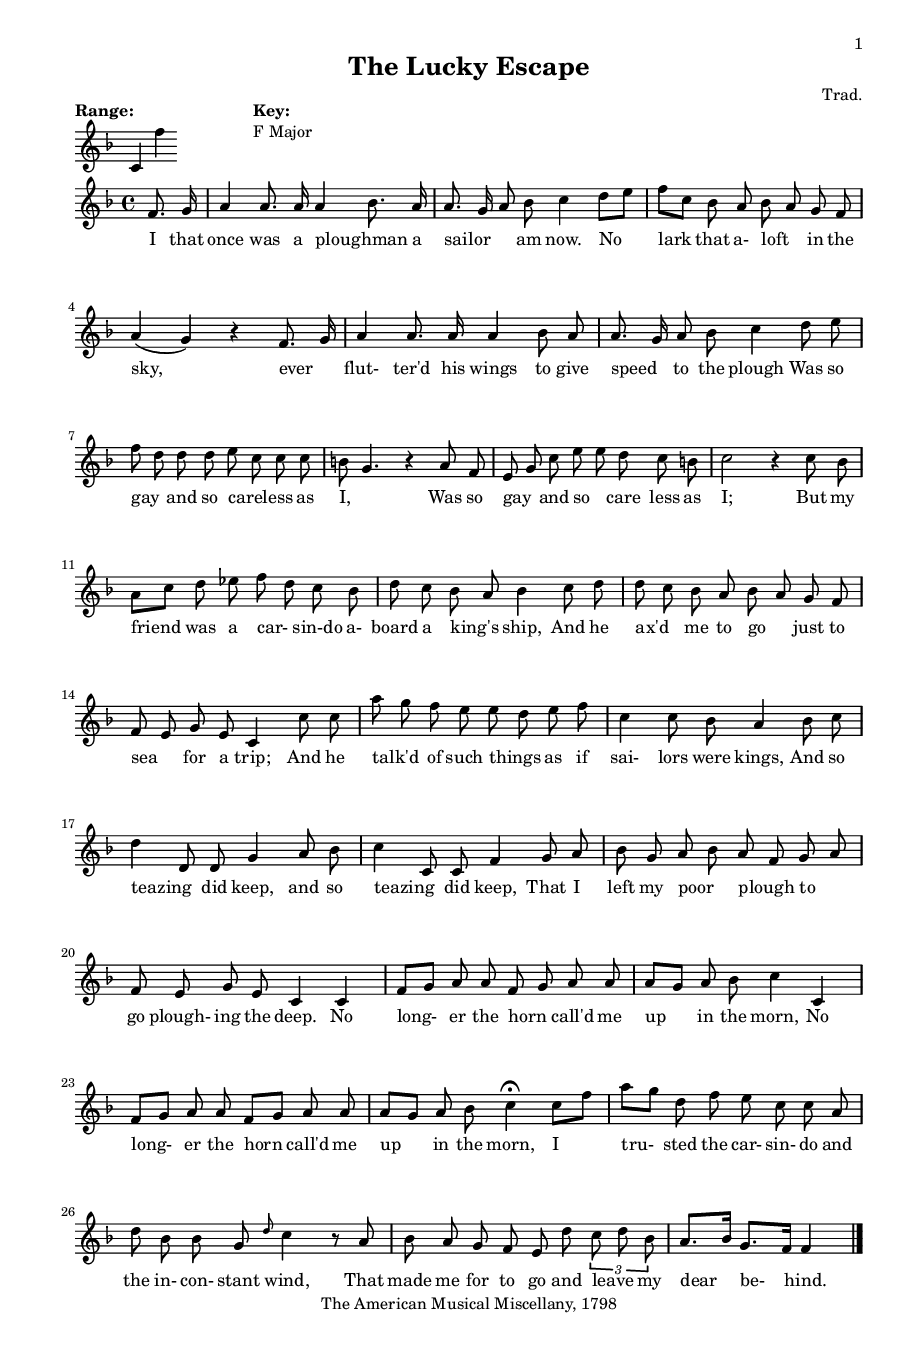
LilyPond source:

% Version of Lilypad used to create this file
\version "2.19.54" 

% Transcribed by Tom Campbell January-February 2017 

%{
From:

The American Musical Miscellany: A Collection of the Newest and Most Approved Songs, Set to Music

Published in Northampton Massachusetts, 1798

PDF version originally found at IMSLP
http://imslp.org/wiki/The_American_Musical_Miscellany_(Various)

Alternate lyrics:
http://quod.lib.umich.edu/e/evans/N28649.0001.001/1:80?rgn=div1;view=fulltext


N.B. This source best viewed in a monospace font because
to the right of the music markup are space-filled comments 
displaying the lyrics.

%}

% Because this is for a 6x9 book format,
% set default staff size to 14 points from the default, which is 20.
% All font sizes are derived from this number.
% This must be at the top level.
 #(set-global-staff-size 14)

% Most of this is gratefully stolen from Benjamin Bloomfield's
% incredible Collection of Christmas Carols:
% https://github.com/bbloomf/christmas-carols
\paper {
  % This has weird effects I need to understand better:
  % print-all-headers = ##t
  paper-height = 9\in
  paper-width = 6\in
  % Without this, first line of music is indented
  indent = #0

  % This seems to be responsible for the huge space between the 
  % Range section and the score.
  % It's a sort of flex system:
  % http://lilypond.org/doc/v2.19/Documentation/notation/flexible-vertical-spacing-paper-variables
  system-system-spacing =
    #'((basic-distance . 5)    % Originally 0. Change to 1-10 helped. Don't know why
       (minimum-distance . 0)
       (padding . -5)          % Originally -5
       (stretchability . 100)) % Originally 100

  ragged-last-bottom = ##f
  ragged-bottom = ##f
  two-sided = ##t
  inner-margin = 0.5\in
  outer-margin = 0.25\in
  top-margin = 0.25\in
  bottom-margin = 0.25\in
  first-page-number = #1
  print-first-page-number = ##t
%{
  headerLine = \markup{\override #'(font-name . "Garamond Premier Pro") "header line"}
  oddHeaderMarkup = \markup\fill-line{
     \override #'(font-name . "Garamond Premier Pro")\abs-fontsize #8.5
     \combine 
        \fill-line{"" \on-the-fly #print-page-number-check-first
        "odd header markup"
        }
        \fill-line{\headerLine}
  }
  evenHeaderMarkup = \markup {
     \override #'(font-name . "Garamond Premier Pro")\abs-fontsize #8.5
     \combine
        \on-the-fly #print-page-number-check-first
        "even header markup"
        \fill-line{\headerLine}
  }
%} 
}


\header{
	% Song I.
  	title = "The Lucky Escape"
	composer = "Trad."
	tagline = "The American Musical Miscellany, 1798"
}


% Display range and key. They are side by side,
% so they each get a column.
% Nest \score inside \markup to get 2 columns
\markup {
 	\column {
		\line \bold { "Range:" }
		\score {
			\absolute 
			{
				\key f \major
				\clef treble
				% Suppress time signature
				\once \override Staff.TimeSignature #'stencil = ##f 
			 c' f'' 
			}
		}
	}
 	\hspace #10 % Add some right margin to the first column
 	\column {
 		\bold "Key:"
		"F Major"
	} % column
	\line { " " }
} % markup


{
	\key f \major
	\time 4/4
	\clef treble 
	<<
	% Starting point is F above middle C. 
	% Add a ' to go up an octave.
	% Add a , to go down an octave.
	\relative f' {
		% Broken beams to align with lyrics
		\autoBeamOff
		% Start with a quarter note pickup
		% r plus duration for a rest.
		% When a duration is changed it becomes the default.
		% r1 would be a whole measure rest
		% add is to make sharp, so cis4 is a C#
		% add es to make flat
		% Pitches are absolute. They are independent of the stated key signature.
		% Follow a note with a ~ (no space) for a tie.
		% Slur by enclosing with parentheses. This slurs from the first D to the second, then the second E to the last D.
		% cis( d e c cis d) e( d4)
		% Use \ and \ for a phrase:
		% g4\( g8( a) b( c) b4\)
		% Articulations include:
		% c4-^ c--  c->  c-. 

		% Fingering:
		% c4-3
		
		% Fingering and articulations can be forced to appear 
		% above by replacing the the dash with ^ or below with _
		% c4_-^1

		% Add text above or below scores:
		%  c2^"espr" a_"legato"

		% Triplets:
		% \tuplet 3/2 { c8 r c }

		% Grace notes:
		% c2 \appoggiatura b16 c2 |
     	% c2 \acciaccatura b16 c2 |

		% Chords:
		% r4 <c e g>~ <c f a>2 |

		% Extend a lyric over more than one note:
		% shine _ as
		%  c([ b])

		% partial is for pickup measures.
		% the 4 after partial means the pickup is a quarter note long 
		
		% The lyric markup is probably wrong. It's in the comments
		% as a rough guide for the music.
 		\partial 4 f8. g16 |              % I that
		a4 a8. a16 a4 {bes8.} a16 |       % once was a ploughman _  a 
		{a8. g16 a8} bes8 c4  {d8 [e]} |  % sailor _ _ am now. No  
		{f8 [ c]} bes a {bes a} g f |     % lark that a- loft _ in the 
		a4 (g) r4 {f8. g16} |             % sky, ever _
		a4 a8. a16 a4 bes8 a  |           % flut- ter'd his wings to give 
		{a8. g16} a8 bes c4 d8 e |        % speed _ to the plough Was so
		{f d} d d e  c c c  |             % gay _ and so careless _ _ as
		b8 g4. r4 a8 f |                  % I, _ Was so
		{e8 g} c {e e} d c b |            % gay _ and so careless _ _ as
		c2 r4 c8 bes |                    % I; But my
		{a [c]} d ees {f d} c bes |       % friend was a car- _ sin-do a-
		d c {bes a} bes4 c8 d |           % board a king's _ ship, And he
		{d c} bes a {bes a} g f |         % ax'd _ me to go _ just to
		{f e} g e c4 c'8 c |              % sea _ for a trip; And he
		{a'8 g} f e {e d} e f |           % talk'd _  of such things _ as if
		c4 c8 bes a4 bes8 c |             % sai- lors were kings, And so
 		{d4  d,8} d g4 a8 bes |           % teazing _ did keep, and so
		{c4 c,8} c f4 g8 a |              % teazing _ did keep, That I              
		bes8 g {a bes}{a f} {g a} |       % left my poor _ plough _ to _
		f8 e g e c4 c4 |                  % go plough- ing the deep. No
		{f8 [g]} a a {f g} a a |          % long- _ er the horn call'd me
		{a8 [g]} a bes c4 c, |    % up _ in the morn, No 
		{f8 [g]} a a {f [g]} a a |        % long- er the horn call'd me
		{a8 [g]} a bes c4\fermata {c8[f]} % up in the morn, I
		{a8 [g]} d f e c c a |            % tru- sted the car- sin- do and
		d8 bes bes g \grace d'8 c4 r8 a | % the in- con- stant wind, That
		bes8  a g f e d' \tuplet 3/2 {{c8 d} bes} | % made me for to go and leave _ my
		{a8.[bes16]} {g8. [f16]} f4 \bar "|." % dear be- hind.	

	}
	\addlyrics {
		I that | 
		once was a ploughman _  a | 
		sailor _ _ am now. No  |
		lark that a- loft _ in the | 
		sky, ever _ | 
		flut- ter'd his wings to give |
		speed _ to the plough Was so | 
		gay _ and so careless _ _ as | 
		I, _ Was so | 
		gay _ and so _ care _less as | 
		I; But my |
		friend was a car- _ sin-do a- | 
		board a king's _ ship, And he |
		ax'd _ me to go _ just to | 
		sea _ for a trip; And he | 
		talk'd _  of such things _ as if | 
		sai- lors were kings, And so |
		teazing _ did keep, and so | 
		teazing _ did keep, That I |
		left my poor _ plough _ to _ | 
		go plough- ing the deep. No |
		long-  er the horn _ call'd me | 
		up in the morn, No |
		long- er the horn call'd me | 
		up in the morn, I |
		tru- sted the car- sin- do and | 
		the in- con- stant wind, That |
		made me for to go and leave _ my | 
		dear be- hind. |


	}
	>>

}


